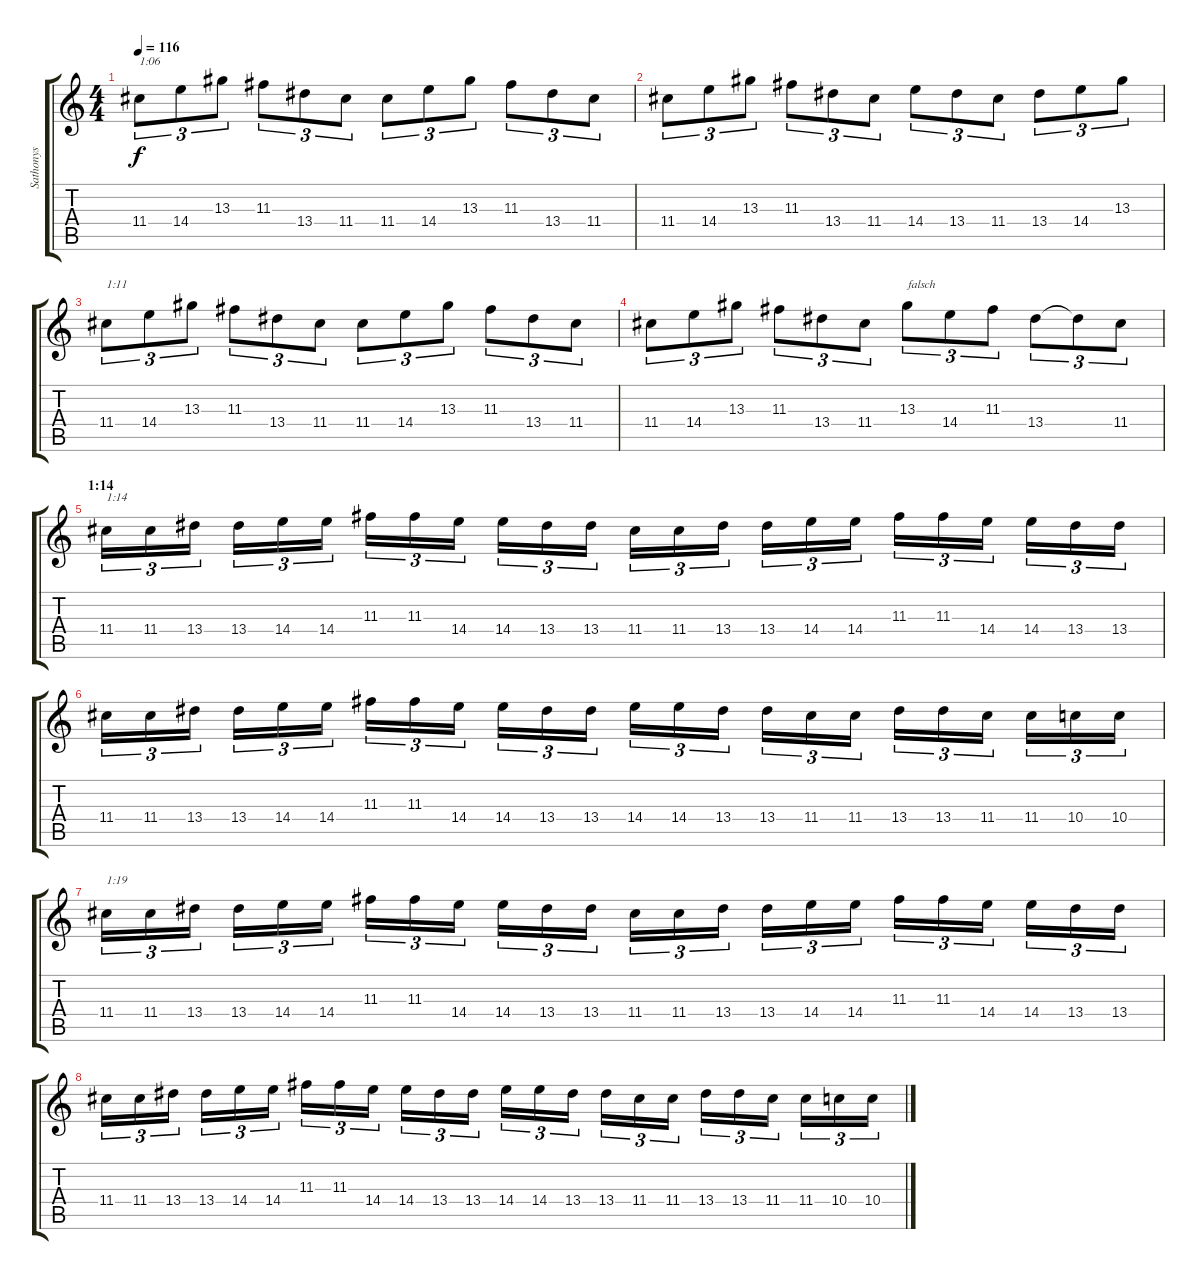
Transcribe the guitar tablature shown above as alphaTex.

\track ("Sathonys" "Sathonys") {instrument distortionguitar}
\staff {score tabs}
\tuning (E4 B3 G3 D3 A2 E2) {hide}
\ts (4 4)
\tempo 116
\clef g2
\ks c
11.4.8{tu (3 2) txt "1:06" dy f} 14.4.8{tu (3 2)} 13.3.8{tu (3 2)} 11.3.8{tu (3 2)} 13.4.8{tu (3 2)} 11.4.8{tu (3 2)} 11.4.8{tu (3 2)} 14.4.8{tu (3 2)} 13.3.8{tu (3 2)} 11.3.8{tu (3 2)} 13.4.8{tu (3 2)} 11.4.8{tu (3 2)} |
11.4.8{tu (3 2)} 14.4.8{tu (3 2)} 13.3.8{tu (3 2)} 11.3.8{tu (3 2)} 13.4.8{tu (3 2)} 11.4.8{tu (3 2)} 14.4.8{tu (3 2)} 13.4.8{tu (3 2)} 11.4.8{tu (3 2)} 13.4.8{tu (3 2)} 14.4.8{tu (3 2)} 13.3.8{tu (3 2)} |
11.4.8{tu (3 2) txt "1:11"} 14.4.8{tu (3 2)} 13.3.8{tu (3 2)} 11.3.8{tu (3 2)} 13.4.8{tu (3 2)} 11.4.8{tu (3 2)} 11.4.8{tu (3 2)} 14.4.8{tu (3 2)} 13.3.8{tu (3 2)} 11.3.8{tu (3 2)} 13.4.8{tu (3 2)} 11.4.8{tu (3 2)} |
11.4.8{tu (3 2)} 14.4.8{tu (3 2)} 13.3.8{tu (3 2)} 11.3.8{tu (3 2)} 13.4.8{tu (3 2)} 11.4.8{tu (3 2)} 13.3.8{tu (3 2) txt "falsch"} 14.4.8{tu (3 2)} 11.3.8{tu (3 2)} 13.4.8{tu (3 2)} 13.4{t}.8{tu (3 2)} 11.4.8{tu (3 2)} |
\section ("" "1:14")
11.4.16{tu (3 2) txt "1:14"} 11.4.16{tu (3 2)} 13.4.16{tu (3 2)} 13.4.16{tu (3 2)} 14.4.16{tu (3 2)} 14.4.16{tu (3 2)} 11.3.16{tu (3 2)} 11.3.16{tu (3 2)} 14.4.16{tu (3 2)} 14.4.16{tu (3 2)} 13.4.16{tu (3 2)} 13.4.16{tu (3 2)} 11.4.16{tu (3 2)} 11.4.16{tu (3 2)} 13.4.16{tu (3 2)} 13.4.16{tu (3 2)} 14.4.16{tu (3 2)} 14.4.16{tu (3 2)} 11.3.16{tu (3 2)} 11.3.16{tu (3 2)} 14.4.16{tu (3 2)} 14.4.16{tu (3 2)} 13.4.16{tu (3 2)} 13.4.16{tu (3 2)} |
11.4.16{tu (3 2)} 11.4.16{tu (3 2)} 13.4.16{tu (3 2)} 13.4.16{tu (3 2)} 14.4.16{tu (3 2)} 14.4.16{tu (3 2)} 11.3.16{tu (3 2)} 11.3.16{tu (3 2)} 14.4.16{tu (3 2)} 14.4.16{tu (3 2)} 13.4.16{tu (3 2)} 13.4.16{tu (3 2)} 14.4.16{tu (3 2)} 14.4.16{tu (3 2)} 13.4.16{tu (3 2)} 13.4.16{tu (3 2)} 11.4.16{tu (3 2)} 11.4.16{tu (3 2)} 13.4.16{tu (3 2)} 13.4.16{tu (3 2)} 11.4.16{tu (3 2)} 11.4.16{tu (3 2)} 10.4.16{tu (3 2)} 10.4.16{tu (3 2)} |
11.4.16{tu (3 2) txt "1:19"} 11.4.16{tu (3 2)} 13.4.16{tu (3 2)} 13.4.16{tu (3 2)} 14.4.16{tu (3 2)} 14.4.16{tu (3 2)} 11.3.16{tu (3 2)} 11.3.16{tu (3 2)} 14.4.16{tu (3 2)} 14.4.16{tu (3 2)} 13.4.16{tu (3 2)} 13.4.16{tu (3 2)} 11.4.16{tu (3 2)} 11.4.16{tu (3 2)} 13.4.16{tu (3 2)} 13.4.16{tu (3 2)} 14.4.16{tu (3 2)} 14.4.16{tu (3 2)} 11.3.16{tu (3 2)} 11.3.16{tu (3 2)} 14.4.16{tu (3 2)} 14.4.16{tu (3 2)} 13.4.16{tu (3 2)} 13.4.16{tu (3 2)} |
11.4.16{tu (3 2)} 11.4.16{tu (3 2)} 13.4.16{tu (3 2)} 13.4.16{tu (3 2)} 14.4.16{tu (3 2)} 14.4.16{tu (3 2)} 11.3.16{tu (3 2)} 11.3.16{tu (3 2)} 14.4.16{tu (3 2)} 14.4.16{tu (3 2)} 13.4.16{tu (3 2)} 13.4.16{tu (3 2)} 14.4.16{tu (3 2)} 14.4.16{tu (3 2)} 13.4.16{tu (3 2)} 13.4.16{tu (3 2)} 11.4.16{tu (3 2)} 11.4.16{tu (3 2)} 13.4.16{tu (3 2)} 13.4.16{tu (3 2)} 11.4.16{tu (3 2)} 11.4.16{tu (3 2)} 10.4.16{tu (3 2)} 10.4.16{tu (3 2)}
